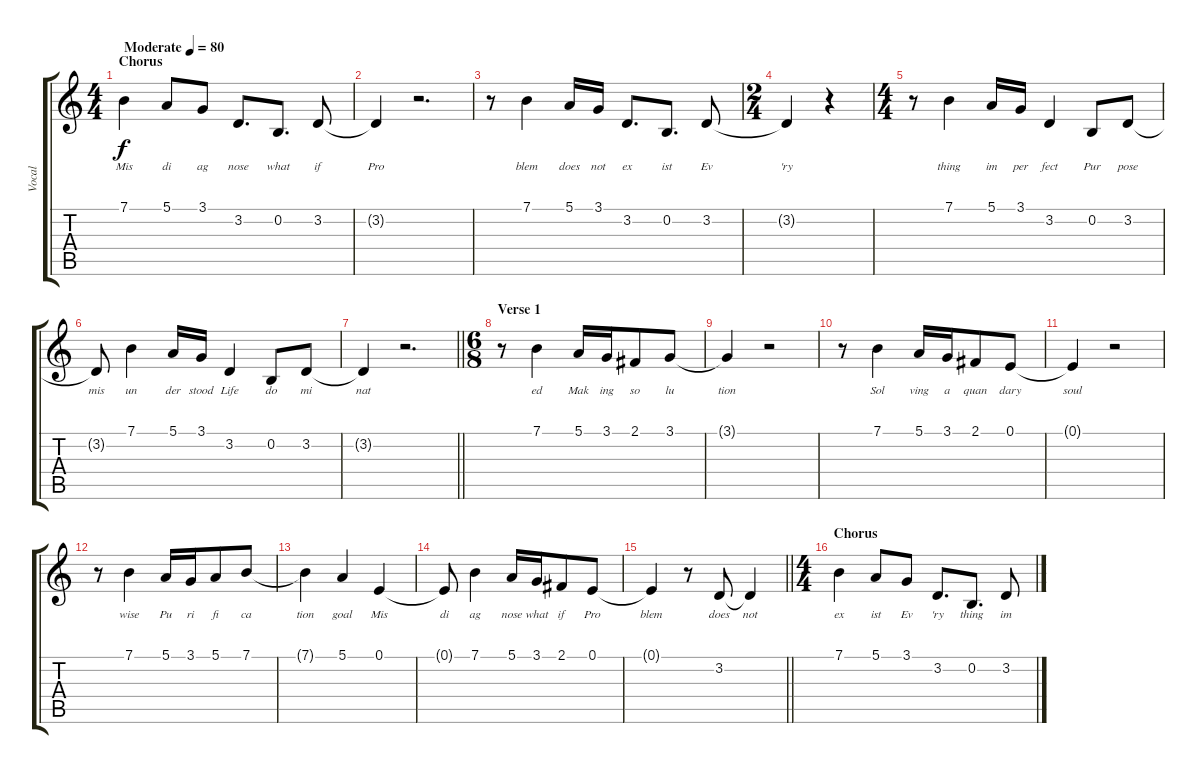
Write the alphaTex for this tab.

\track ("Vocal" "Vocal") {instrument acousticgrandpiano}
\staff {score tabs}
\tuning (E4 B3 G3 D3 A2 E2) {hide}
\ts (4 4)
\section ("" "Chorus")
\tempo (80 "Moderate")
\clef g2
\ks c
7.1.4{lyrics (0 "Mis") lyrics (1 "") lyrics (2 "") lyrics (3 "") lyrics (4 "") dy f instrument acousticgrandpiano} 5.1.8{lyrics (0 "di") lyrics (1 "") lyrics (2 "") lyrics (3 "") lyrics (4 "")} 3.1.8{lyrics (0 "ag") lyrics (1 "") lyrics (2 "") lyrics (3 "") lyrics (4 "")} 3.2.8{d lyrics (0 "nose") lyrics (1 "") lyrics (2 "") lyrics (3 "") lyrics (4 "")} 0.2.8{d lyrics (0 "what") lyrics (1 "") lyrics (2 "") lyrics (3 "") lyrics (4 "")} 3.2.8{lyrics (0 "if") lyrics (1 "") lyrics (2 "") lyrics (3 "") lyrics (4 "")} |
3.2{t}.4{lyrics (0 "Pro") lyrics (1 "") lyrics (2 "") lyrics (3 "") lyrics (4 "")} r.2{d} |
r.8 7.1.4{lyrics (0 "blem") lyrics (1 "") lyrics (2 "") lyrics (3 "") lyrics (4 "")} 5.1.16{lyrics (0 "does") lyrics (1 "") lyrics (2 "") lyrics (3 "") lyrics (4 "")} 3.1.16{lyrics (0 "not") lyrics (1 "") lyrics (2 "") lyrics (3 "") lyrics (4 "")} 3.2.8{d lyrics (0 "ex") lyrics (1 "") lyrics (2 "") lyrics (3 "") lyrics (4 "")} 0.2.8{d lyrics (0 "ist") lyrics (1 "") lyrics (2 "") lyrics (3 "") lyrics (4 "")} 3.2.8{lyrics (0 "Ev") lyrics (1 "") lyrics (2 "") lyrics (3 "") lyrics (4 "")} |
\ts (2 4)
3.2{t}.4{lyrics (0 "'ry") lyrics (1 "") lyrics (2 "") lyrics (3 "") lyrics (4 "")} r.4 |
\ts (4 4)
r.8 7.1.4{lyrics (0 "thing") lyrics (1 "") lyrics (2 "") lyrics (3 "") lyrics (4 "")} 5.1.16{lyrics (0 "im") lyrics (1 "") lyrics (2 "") lyrics (3 "") lyrics (4 "")} 3.1.16{lyrics (0 "per") lyrics (1 "") lyrics (2 "") lyrics (3 "") lyrics (4 "")} 3.2.4{lyrics (0 "fect") lyrics (1 "") lyrics (2 "") lyrics (3 "") lyrics (4 "")} 0.2.8{lyrics (0 "Pur") lyrics (1 "") lyrics (2 "") lyrics (3 "") lyrics (4 "")} 3.2.8{lyrics (0 "pose") lyrics (1 "") lyrics (2 "") lyrics (3 "") lyrics (4 "")} |
3.2{t}.8{lyrics (0 "mis") lyrics (1 "") lyrics (2 "") lyrics (3 "") lyrics (4 "")} 7.1.4{lyrics (0 "un") lyrics (1 "") lyrics (2 "") lyrics (3 "") lyrics (4 "")} 5.1.16{lyrics (0 "der") lyrics (1 "") lyrics (2 "") lyrics (3 "") lyrics (4 "")} 3.1.16{lyrics (0 "stood") lyrics (1 "") lyrics (2 "") lyrics (3 "") lyrics (4 "")} 3.2.4{lyrics (0 "Life") lyrics (1 "") lyrics (2 "") lyrics (3 "") lyrics (4 "")} 0.2.8{lyrics (0 "do") lyrics (1 "") lyrics (2 "") lyrics (3 "") lyrics (4 "")} 3.2.8{lyrics (0 "mi") lyrics (1 "") lyrics (2 "") lyrics (3 "") lyrics (4 "")} |
\barLineRight lightlight
3.2{t}.4{lyrics (0 "nat") lyrics (1 "") lyrics (2 "") lyrics (3 "") lyrics (4 "")} r.2{d} |
\ts (6 8)
\section ("" "Verse 1")
r.8 7.1.4{lyrics (0 "ed") lyrics (1 "") lyrics (2 "") lyrics (3 "") lyrics (4 "")} 5.1.16{lyrics (0 "Mak") lyrics (1 "") lyrics (2 "") lyrics (3 "") lyrics (4 "")} 3.1.16{lyrics (0 "ing") lyrics (1 "") lyrics (2 "") lyrics (3 "") lyrics (4 "")} 2.1.8{lyrics (0 "so") lyrics (1 "") lyrics (2 "") lyrics (3 "") lyrics (4 "")} 3.1.8{lyrics (0 "lu") lyrics (1 "") lyrics (2 "") lyrics (3 "") lyrics (4 "")} |
3.1{t}.4{lyrics (0 "tion") lyrics (1 "") lyrics (2 "") lyrics (3 "") lyrics (4 "")} r.2 |
r.8 7.1.4{lyrics (0 "Sol") lyrics (1 "") lyrics (2 "") lyrics (3 "") lyrics (4 "")} 5.1.16{lyrics (0 "ving") lyrics (1 "") lyrics (2 "") lyrics (3 "") lyrics (4 "")} 3.1.16{lyrics (0 "a") lyrics (1 "") lyrics (2 "") lyrics (3 "") lyrics (4 "")} 2.1.8{lyrics (0 "quan") lyrics (1 "") lyrics (2 "") lyrics (3 "") lyrics (4 "")} 0.1.8{lyrics (0 "dary") lyrics (1 "") lyrics (2 "") lyrics (3 "") lyrics (4 "")} |
0.1{t}.4{lyrics (0 "soul") lyrics (1 "") lyrics (2 "") lyrics (3 "") lyrics (4 "")} r.2 |
r.8 7.1.4{lyrics (0 "wise") lyrics (1 "") lyrics (2 "") lyrics (3 "") lyrics (4 "")} 5.1.16{lyrics (0 "Pu") lyrics (1 "") lyrics (2 "") lyrics (3 "") lyrics (4 "")} 3.1.16{lyrics (0 "ri") lyrics (1 "") lyrics (2 "") lyrics (3 "") lyrics (4 "")} 5.1.8{lyrics (0 "fi") lyrics (1 "") lyrics (2 "") lyrics (3 "") lyrics (4 "")} 7.1.8{lyrics (0 "ca") lyrics (1 "") lyrics (2 "") lyrics (3 "") lyrics (4 "")} |
7.1{t}.4{lyrics (0 "tion") lyrics (1 "") lyrics (2 "") lyrics (3 "") lyrics (4 "")} 5.1.4{lyrics (0 "goal") lyrics (1 "") lyrics (2 "") lyrics (3 "") lyrics (4 "")} 0.1.4{lyrics (0 "Mis") lyrics (1 "") lyrics (2 "") lyrics (3 "") lyrics (4 "")} |
0.1{t}.8{lyrics (0 "di") lyrics (1 "") lyrics (2 "") lyrics (3 "") lyrics (4 "")} 7.1.4{lyrics (0 "ag") lyrics (1 "") lyrics (2 "") lyrics (3 "") lyrics (4 "")} 5.1.16{lyrics (0 "nose") lyrics (1 "") lyrics (2 "") lyrics (3 "") lyrics (4 "")} 3.1.16{lyrics (0 "what") lyrics (1 "") lyrics (2 "") lyrics (3 "") lyrics (4 "")} 2.1.8{lyrics (0 "if") lyrics (1 "") lyrics (2 "") lyrics (3 "") lyrics (4 "")} 0.1.8{lyrics (0 "Pro") lyrics (1 "") lyrics (2 "") lyrics (3 "") lyrics (4 "")} |
\barLineRight lightlight
0.1{t}.4{lyrics (0 "blem") lyrics (1 "") lyrics (2 "") lyrics (3 "") lyrics (4 "")} r.8 3.2.8{lyrics (0 "does") lyrics (1 "") lyrics (2 "") lyrics (3 "") lyrics (4 "")} 3.2{t}.4{lyrics (0 "not") lyrics (1 "") lyrics (2 "") lyrics (3 "") lyrics (4 "")} |
\ts (4 4)
\section ("" "Chorus")
7.1.4{lyrics (0 "ex") lyrics (1 "") lyrics (2 "") lyrics (3 "") lyrics (4 "")} 5.1.8{lyrics (0 "ist") lyrics (1 "") lyrics (2 "") lyrics (3 "") lyrics (4 "")} 3.1.8{lyrics (0 "Ev") lyrics (1 "") lyrics (2 "") lyrics (3 "") lyrics (4 "")} 3.2.8{d lyrics (0 "'ry") lyrics (1 "") lyrics (2 "") lyrics (3 "") lyrics (4 "")} 0.2.8{d lyrics (0 "thing") lyrics (1 "") lyrics (2 "") lyrics (3 "") lyrics (4 "")} 3.2.8{lyrics (0 "im") lyrics (1 "") lyrics (2 "") lyrics (3 "") lyrics (4 "")}
